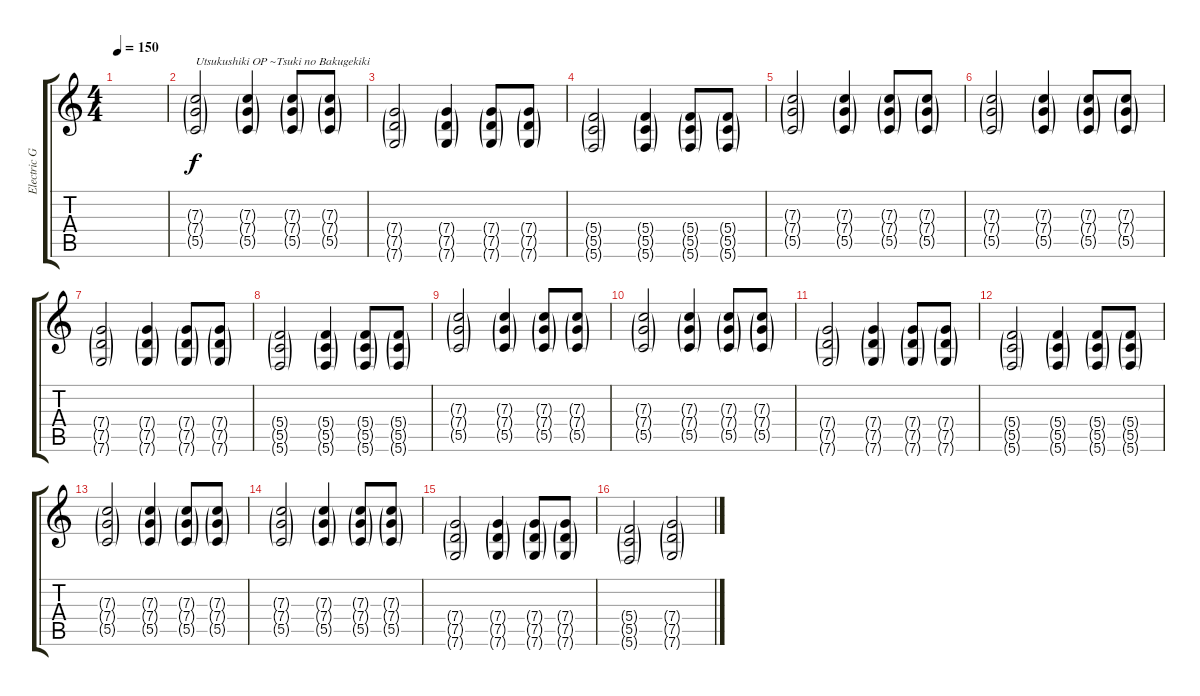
\track ("Electric Guitar" "Electric G") {instrument distortionguitar}
\staff {score tabs}
\tuning (D4 A3 F3 C3 G2 C2) {hide}
\ts (4 4)
\tempo 150
\clef g2
\ks c
|
(7.3{g} 7.4{g} 5.5{g}).2{txt "Utsukushiki OP ~Tsuki no Bakugekiki"} (7.3{g} 7.4{g} 5.5{g}).4 (7.3{g} 7.4{g} 5.5{g}).8 (7.3{g} 7.4{g} 5.5{g}).8 |
(7.4{g} 7.5{g} 7.6{g}).2 (7.4{g} 7.5{g} 7.6{g}).4 (7.4{g} 7.5{g} 7.6{g}).8 (7.4{g} 7.5{g} 7.6{g}).8 |
(5.4{g} 5.5{g} 5.6{g}).2 (5.4{g} 5.5{g} 5.6{g}).4 (5.4{g} 5.5{g} 5.6{g}).8 (5.4{g} 5.5{g} 5.6{g}).8 |
(7.3{g} 7.4{g} 5.5{g}).2 (7.3{g} 7.4{g} 5.5{g}).4 (7.3{g} 7.4{g} 5.5{g}).8 (7.3{g} 7.4{g} 5.5{g}).8 |
(7.3{g} 7.4{g} 5.5{g}).2 (7.3{g} 7.4{g} 5.5{g}).4 (7.3{g} 7.4{g} 5.5{g}).8 (7.3{g} 7.4{g} 5.5{g}).8 |
(7.4{g} 7.5{g} 7.6{g}).2 (7.4{g} 7.5{g} 7.6{g}).4 (7.4{g} 7.5{g} 7.6{g}).8 (7.4{g} 7.5{g} 7.6{g}).8 |
(5.4{g} 5.5{g} 5.6{g}).2 (5.4{g} 5.5{g} 5.6{g}).4 (5.4{g} 5.5{g} 5.6{g}).8 (5.4{g} 5.5{g} 5.6{g}).8 |
(7.3{g} 7.4{g} 5.5{g}).2 (7.3{g} 7.4{g} 5.5{g}).4 (7.3{g} 7.4{g} 5.5{g}).8 (7.3{g} 7.4{g} 5.5{g}).8 |
(7.3{g} 7.4{g} 5.5{g}).2 (7.3{g} 7.4{g} 5.5{g}).4 (7.3{g} 7.4{g} 5.5{g}).8 (7.3{g} 7.4{g} 5.5{g}).8 |
(7.4{g} 7.5{g} 7.6{g}).2 (7.4{g} 7.5{g} 7.6{g}).4 (7.4{g} 7.5{g} 7.6{g}).8 (7.4{g} 7.5{g} 7.6{g}).8 |
(5.4{g} 5.5{g} 5.6{g}).2 (5.4{g} 5.5{g} 5.6{g}).4 (5.4{g} 5.5{g} 5.6{g}).8 (5.4{g} 5.5{g} 5.6{g}).8 |
(7.3{g} 7.4{g} 5.5{g}).2 (7.3{g} 7.4{g} 5.5{g}).4 (7.3{g} 7.4{g} 5.5{g}).8 (7.3{g} 7.4{g} 5.5{g}).8 |
(7.3{g} 7.4{g} 5.5{g}).2 (7.3{g} 7.4{g} 5.5{g}).4 (7.3{g} 7.4{g} 5.5{g}).8 (7.3{g} 7.4{g} 5.5{g}).8 |
(7.4{g} 7.5{g} 7.6{g}).2 (7.4{g} 7.5{g} 7.6{g}).4 (7.4{g} 7.5{g} 7.6{g}).8 (7.4{g} 7.5{g} 7.6{g}).8 |
(5.4{g} 5.5{g} 5.6{g}).2 (7.4{g} 7.5{g} 7.6{g}).2
